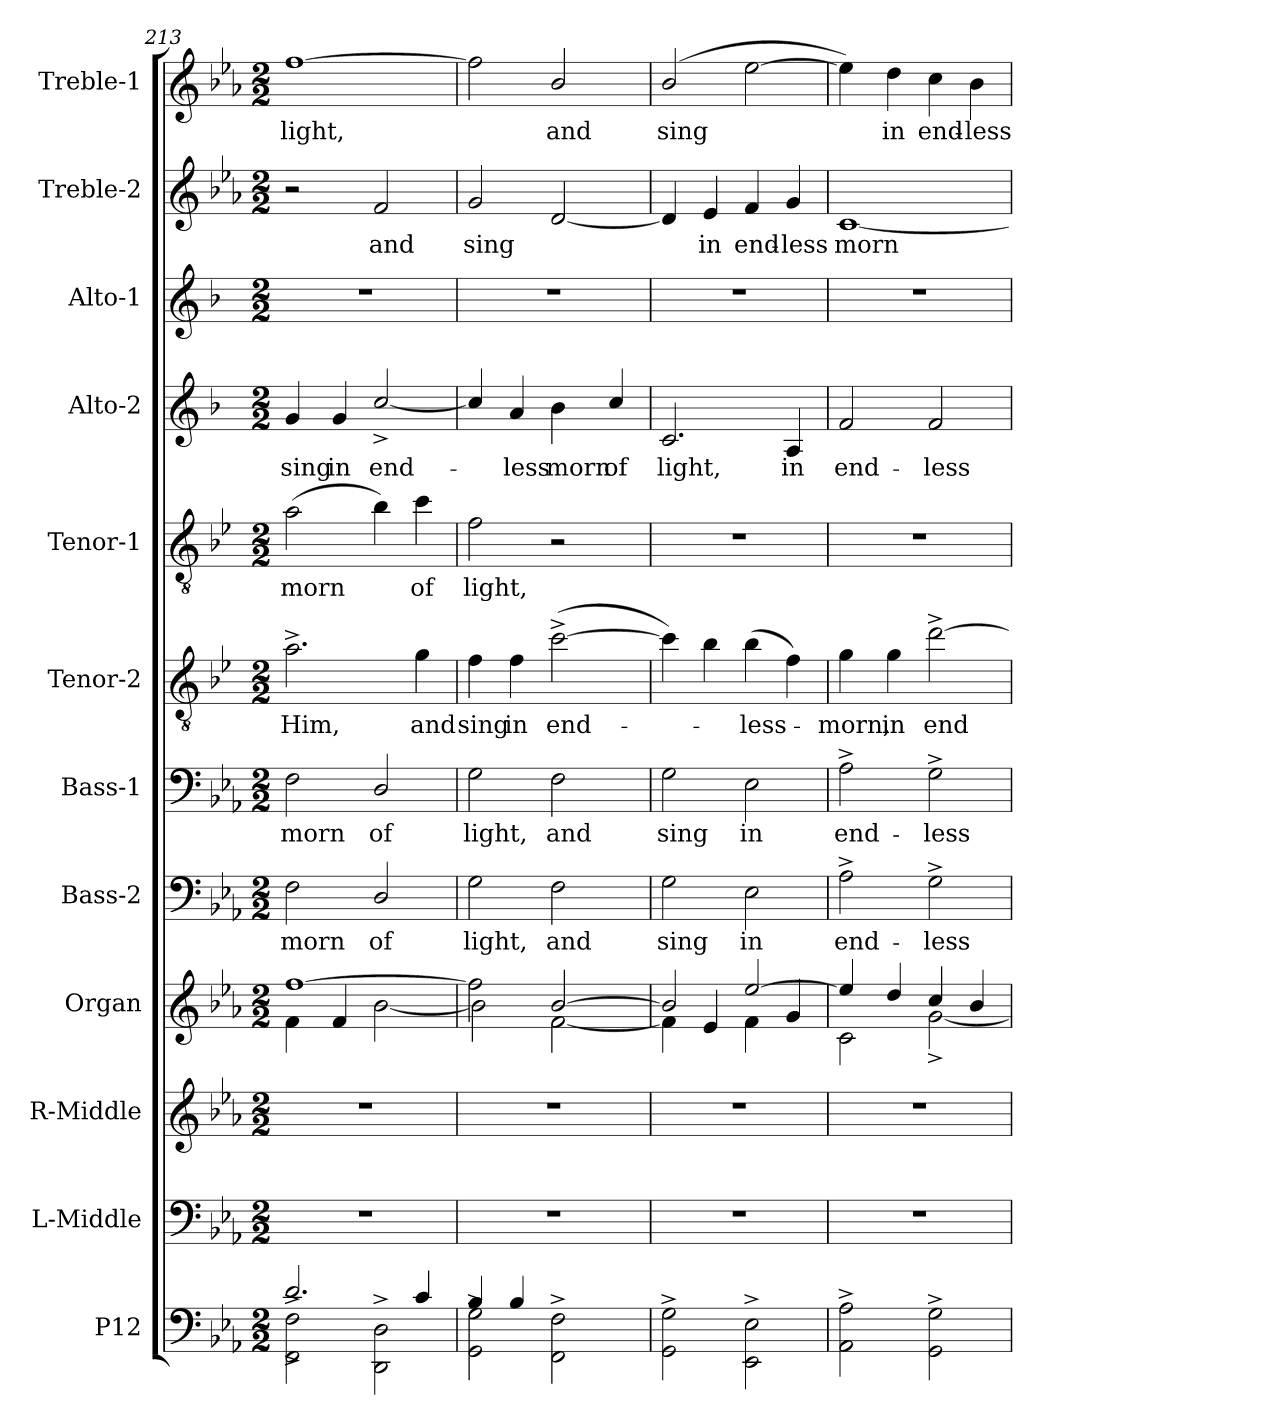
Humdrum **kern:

**kern	**kern	**kern	**kern	**kern	**text	**kern	**text	**kern	**text	**kern	**text	**kern	**text	**kern	**kern	**text	**kern	**text
*part12	*part11	*part10	*part9	*part8	*part8	*part7	*part7	*part6	*part6	*part5	*part5	*part4	*part4	*part3	*part2	*part2	*part1	*part1
*staff12	*staff11	*staff10	*staff9	*staff8	*staff8	*staff7	*staff7	*staff6	*staff6	*staff5	*staff5	*staff4	*staff4	*staff3	*staff2	*staff2	*staff1	*staff1
*I"P12	*I"L-Middle	*I"R-Middle	*I"Organ	*I"Bass-2	*	*I"Bass-1	*	*I"Tenor-2	*	*I"Tenor-1	*	*I"Alto-2	*	*I"Alto-1	*I"Treble-2	*	*I"Treble-1	*
*	*I'L-M	*	*I'Organ	*I'B2:	*	*I'B1:	*	*I'T2:	*	*I'T1:	*	*I'A2:	*	*I'A1:	*	*	*	*
*clefF4	*clefF4	*clefG2	*clefG2	*clefF4	*	*clefF4	*	*clefGv2	*	*clefGv2	*	*clefG2	*	*clefG2	*clefG2	*	*clefG2	*
*	*	*	*	*	*	*	*	*ITrd4c7	*	*ITrd4c7	*	*ITrd1c2	*	*ITrd1c2	*ITrd-7c-12	*	*ITrd-7c-12	*
*k[b-e-a-]	*k[b-e-a-]	*k[b-e-a-]	*k[b-e-a-]	*k[b-e-a-]	*	*k[b-e-a-]	*	*k[b-e-a-]	*	*k[b-e-a-]	*	*k[b-e-a-]	*	*k[b-e-a-]	*k[b-e-a-]	*	*k[b-e-a-]	*
*E-:	*E-:	*E-:	*E-:	*E-:	*	*E-:	*	*E-:	*	*E-:	*	*E-:	*	*E-:	*E-:	*	*E-:	*
*M2/2	*M2/2	*M2/2	*M2/2	*M2/2	*	*M2/2	*	*M2/2	*	*M2/2	*	*M2/2	*	*M2/2	*M2/2	*	*M2/2	*
=213	=213	=213	=213	=213	=213	=213	=213	=213	=213	=213	=213	=213	=213	=213	=213	=213	=213	=213
*^	*	*	*^	*	*	*	*	*	*	*	*	*	*	*	*	*	*	*
!	!	!	!	!	!	!	!LO:LY:b:color=#000000	!	!	!	!	!	!	!	!	!	!	!	!	!
!	!	!	!	!	!	!	!	!	!LO:LY:b:color=#000000	!	!	!	!	!	!	!	!	!	!	!
!	!	!	!	!	!	!	!	!	!	!	!LO:LY:b:color=#000000	!	!	!	!	!	!	!	!	!
!	!	!	!	!	!	!	!	!	!	!	!	!	!LO:LY:b:color=#000000	!	!	!	!	!	!	!
!	!	!	!	!	!	!	!	!	!	!	!	!	!	!	!LO:LY:b:color=#000000	!	!	!	!	!
!	!	!	!	!	!	!	!	!	!	!	!	!	!	!	!	!	!	!	!	!LO:LY:b:color=#000000
2FFi\^ 2Fi^	2.d^i/	1r	1r	[1ffi	4fi\	2Fi\	morn	2Fi\	morn	2.d^i\	Him,	(2di\	morn	4fi/	sing	1r	2r	.	[1fffi	light,
!	!	!	!	!	!	!	!	!	!	!	!	!	!	!	!LO:LY:b:color=#000000	!	!	!	!	!
.	.	.	.	.	4fi/	.	.	.	.	.	.	.	.	4fi/	in	.	.	.	.	.
!	!	!	!	!	!	!	!LO:LY:b:color=#000000	!	!	!	!	!	!	!	!	!	!	!	!	!
!	!	!	!	!	!	!	!	!	!LO:LY:b:color=#000000	!	!	!	!	!	!	!	!	!	!	!
!	!	!	!	!	!	!	!	!	!	!	!	!	!	!	!LO:LY:b:color=#000000	!	!	!	!	!
!	!	!	!	!	!	!	!	!	!	!	!	!	!	!	!	!	!	!LO:LY:b:color=#000000	!	!
2DDi\^ 2Di^	.	.	.	.	[2b-i\	2Di/	of	2Di/	of	.	.	4e-i\)	.	[2b-^i/	end-	.	2ffi/	and	.	.
!	!	!	!	!	!	!	!	!	!	!	!LO:LY:b:color=#000000	!	!	!	!	!	!	!	!	!
!	!	!	!	!	!	!	!	!	!	!	!	!	!LO:LY:b:color=#000000	!	!	!	!	!	!	!
.	4ci/	.	.	.	.	.	.	.	.	4ci\	and	4fi\	of	.	.	.	.	.	.	.
=214	=214	=214	=214	=214	=214	=214	=214	=214	=214	=214	=214	=214	=214	=214	=214	=214	=214	=214	=214	=214
!	!	!	!	!	!	!	!LO:LY:b:color=#000000	!	!	!	!	!	!	!	!	!	!	!	!	!
!	!	!	!	!	!	!	!	!	!LO:LY:b:color=#000000	!	!	!	!	!	!	!	!	!	!	!
!	!	!	!	!	!	!	!	!	!	!	!LO:LY:b:color=#000000	!	!	!	!	!	!	!	!	!
!	!	!	!	!	!	!	!	!	!	!	!	!	!LO:LY:b:color=#000000	!	!	!	!	!	!	!
!	!	!	!	!	!	!	!	!	!	!	!	!	!	!	!	!	!	!LO:LY:b:color=#000000	!	!
2GGi\^ 2Gi^	4B-i/	1r	1r	2ffi\]	2b-i\]	2Gi\	light,	2Gi\	light,	4B-i\	sing	2B-i\	light,	4b-i/]	.	1r	2ggi/	sing	2fffi\]	.
!	!	!	!	!	!	!	!	!	!	!	!LO:LY:b:color=#000000	!	!	!	!	!	!	!	!	!
!	!	!	!	!	!	!	!	!	!	!	!	!	!	!	!LO:LY:b:color=#000000	!	!	!	!	!
.	4B-i/	.	.	.	.	.	.	.	.	4B-i\	in	.	.	4gi/	-less	.	.	.	.	.
!	!	!	!	!	!	!	!LO:LY:b:color=#000000	!	!	!	!	!	!	!	!	!	!	!	!	!
!	!	!	!	!	!	!	!	!	!LO:LY:b:color=#000000	!	!	!	!	!	!	!	!	!	!	!
!	!	!	!	!	!	!	!	!	!	!	!LO:LY:b:color=#000000	!	!	!	!	!	!	!	!	!
!	!	!	!	!	!	!	!	!	!	!	!	!	!	!	!LO:LY:b:color=#000000	!	!	!	!	!
!	!	!	!	!	!	!	!	!	!	!	!	!	!	!	!	!	!	!	!	!LO:LY:b:color=#000000
2FFi\^ 2Fi^	2ryy	.	.	[2b-i/	[2fi\	2Fi\	and	2Fi\	and	([2f^i\	end-	2r	.	4a-i\	morn	.	[2ddi/	.	2bb-i/	and
!	!	!	!	!	!	!	!	!	!	!	!	!	!	!	!LO:LY:b:color=#000000	!	!	!	!	!
.	.	.	.	.	.	.	.	.	.	.	.	.	.	4b-i/	of	.	.	.	.	.
*v	*v	*	*	*	*	*	*	*	*	*	*	*	*	*	*	*	*	*	*	*
!!LO:PB:g=z
=215	=215	=215	=215	=215	=215	=215	=215	=215	=215	=215	=215	=215	=215	=215	=215	=215	=215	=215	=215
!	!	!	!	!	!	!LO:LY:b:color=#000000	!	!	!	!	!	!	!	!	!	!	!	!	!
!	!	!	!	!	!	!	!	!LO:LY:b:color=#000000	!	!	!	!	!	!	!	!	!	!	!
!	!	!	!	!	!	!	!	!	!	!	!	!	!	!LO:LY:b:color=#000000	!	!	!	!	!
!	!	!	!	!	!	!	!	!	!	!	!	!	!	!	!	!	!	!	!LO:LY:b:color=#000000
2GGi\^ 2Gi^	1r	1r	2b-i/]	4fi\]	2Gi\	sing	2Gi\	sing	4fi\])	.	1r	.	2.B-i/	light,	1r	4ddi/]	.	(2bb-i/	sing
!	!	!	!	!	!	!	!	!	!	!	!	!	!	!	!	!	!LO:LY:b:color=#000000	!	!
.	.	.	.	4e-i/	.	.	.	.	4e-i\	.	.	.	.	.	.	4ee-i/	in	.	.
!	!	!	!	!	!	!LO:LY:b:color=#000000	!	!	!	!	!	!	!	!	!	!	!	!	!
!	!	!	!	!	!	!	!	!LO:LY:b:color=#000000	!	!	!	!	!	!	!	!	!	!	!
!	!	!	!	!	!	!	!	!	!	!LO:LY:b:color=#000000	!	!	!	!	!	!	!	!	!
!	!	!	!	!	!	!	!	!	!	!	!	!	!	!	!	!	!LO:LY:b:color=#000000	!	!
2EE-i\^ 2E-i^	.	.	[2ee-i/	4fi\	2E-i\	in	2E-i\	in	(4e-i\	-less-	.	.	.	.	.	4ffi/	end-	[2eee-i\	.
!	!	!	!	!	!	!	!	!	!	!	!	!	!	!LO:LY:b:color=#000000	!	!	!	!	!
!	!	!	!	!	!	!	!	!	!	!	!	!	!	!	!	!	!LO:LY:b:color=#000000	!	!
.	.	.	.	4gi/	.	.	.	.	4B-i\)	.	.	.	4Gi/	in	.	4ggi/	-less	.	.
=216	=216	=216	=216	=216	=216	=216	=216	=216	=216	=216	=216	=216	=216	=216	=216	=216	=216	=216	=216
!	!	!	!	!	!	!LO:LY:b:color=#000000	!	!	!	!	!	!	!	!	!	!	!	!	!
!	!	!	!	!	!	!	!	!LO:LY:b:color=#000000	!	!	!	!	!	!	!	!	!	!	!
!	!	!	!	!	!	!	!	!	!	!LO:LY:b:color=#000000	!	!	!	!	!	!	!	!	!
!	!	!	!	!	!	!	!	!	!	!	!	!	!	!LO:LY:b:color=#000000	!	!	!	!	!
!	!	!	!	!	!	!	!	!	!	!	!	!	!	!	!	!	!LO:LY:b:color=#000000	!	!
2AA-i\^ 2A-i^	1r	1r	4ee-i/]	2ci\	2A-^i\	end-	2A-^i\	end-	4ci\	-morn,	1r	.	2e-i/	end-	1r	[1cci	morn	4eee-i\])	.
!	!	!	!	!	!	!	!	!	!	!LO:LY:b:color=#000000	!	!	!	!	!	!	!	!	!
!	!	!	!	!	!	!	!	!	!	!	!	!	!	!	!	!	!	!	!LO:LY:b:color=#000000
.	.	.	4ddi/	.	.	.	.	.	4ci\	in	.	.	.	.	.	.	.	4dddi\	in
!	!	!	!	!	!	!LO:LY:b:color=#000000	!	!	!	!	!	!	!	!	!	!	!	!	!
!	!	!	!	!	!	!	!	!LO:LY:b:color=#000000	!	!	!	!	!	!	!	!	!	!	!
!	!	!	!	!	!	!	!	!	!	!LO:LY:b:color=#000000	!	!	!	!	!	!	!	!	!
!	!	!	!	!	!	!	!	!	!	!	!	!	!	!LO:LY:b:color=#000000	!	!	!	!	!
!	!	!	!	!	!	!	!	!	!	!	!	!	!	!	!	!	!	!	!LO:LY:b:color=#000000
2GGi\^ 2Gi^	.	.	4cci/	[2g^i\	2G^i\	-less	2G^i\	-less	[2g^i\	end-	.	.	2e-i/	-less	.	.	.	4ccci\	end-
!	!	!	!	!	!	!	!	!	!	!	!	!	!	!	!	!	!	!	!LO:LY:b:color=#000000
.	.	.	4b-i/	.	.	.	.	.	.	.	.	.	.	.	.	.	.	4bb-i\	-less
*	*	*	*v	*v	*	*	*	*	*	*	*	*	*	*	*	*	*	*	*
=	=	=	=	=	=	=	=	=	=	=	=	=	=	=	=	=	=	=
*-	*-	*-	*-	*-	*-	*-	*-	*-	*-	*-	*-	*-	*-	*-	*-	*-	*-	*-
